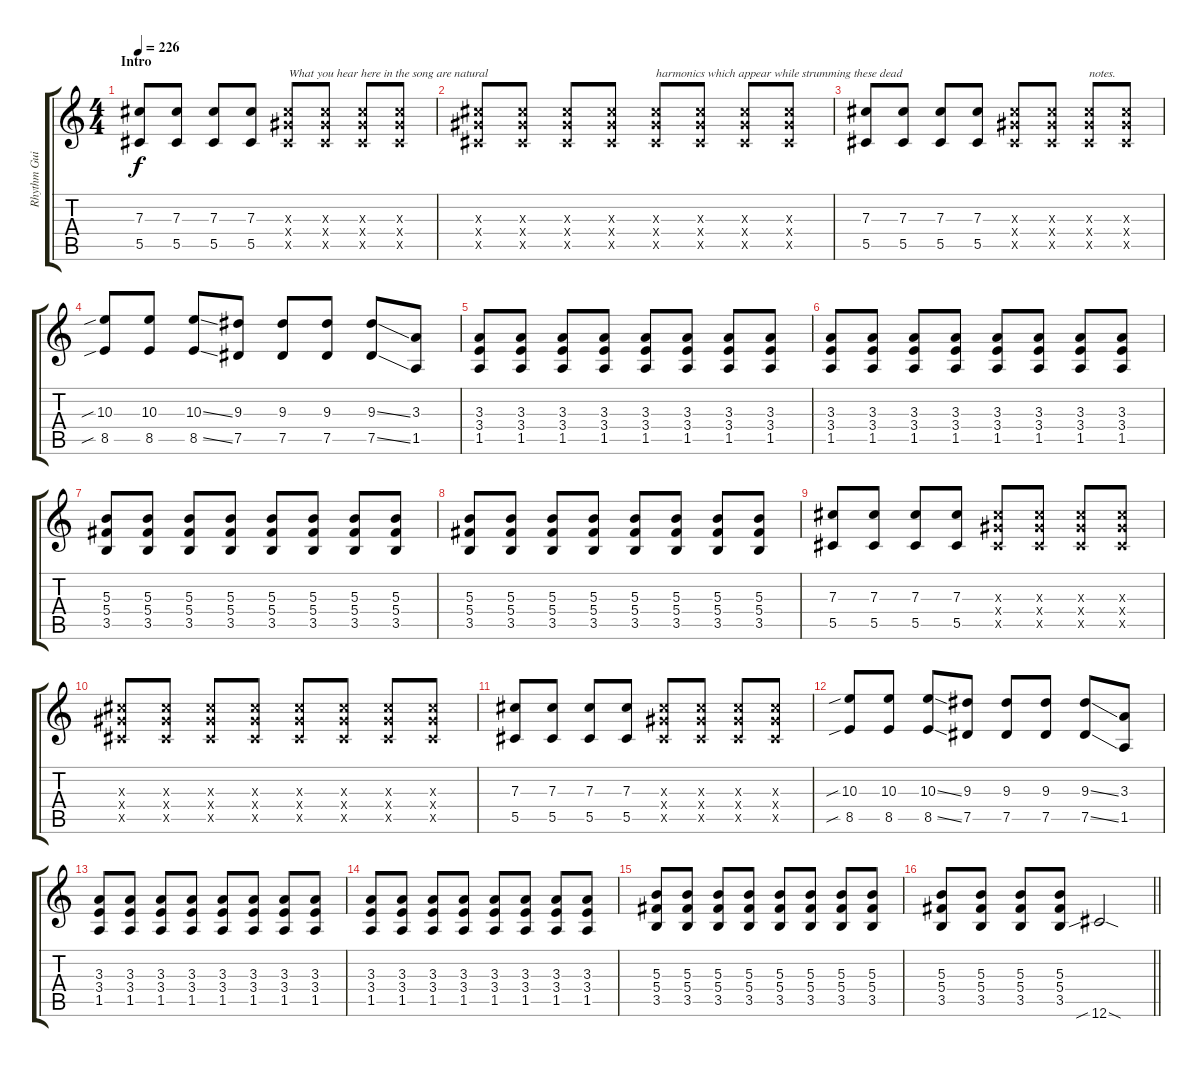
\track ("Rhythm Guitar I" "Rhythm Gui") {instrument overdrivenguitar}
\staff {score tabs}
\tuning (Eb4 Bb3 Gb3 Db3 Ab2 Db2) {hide}
\ts (4 4)
\section ("" "Intro")
\tempo 226
\clef g2
\ks c
(7.3 5.5).8{dy f instrument overdrivenguitar} (7.3 5.5).8 (7.3 5.5).8 (7.3 5.5).8 (7.3{x} 7.4{x} 5.5{x}).8{txt "What you hear here in the song are natural"} (7.3{x} 7.4{x} 5.5{x}).8 (7.3{x} 7.4{x} 5.5{x}).8 (7.3{x} 7.4{x} 5.5{x}).8 |
(7.3{x} 7.4{x} 5.5{x}).8 (7.3{x} 7.4{x} 5.5{x}).8 (7.3{x} 7.4{x} 5.5{x}).8 (7.3{x} 7.4{x} 5.5{x}).8 (7.3{x} 7.4{x} 5.5{x}).8{txt "harmonics which appear while strumming these dead"} (7.3{x} 7.4{x} 5.5{x}).8 (7.3{x} 7.4{x} 5.5{x}).8 (7.3{x} 7.4{x} 5.5{x}).8 |
(7.3 5.5).8 (7.3 5.5).8 (7.3 5.5).8 (7.3 5.5).8 (7.3{x} 7.4{x} 5.5{x}).8 (7.3{x} 7.4{x} 5.5{x}).8 (7.3{x} 7.4{x} 5.5{x}).8{txt "notes."} (7.3{x} 7.4{x} 5.5{x}).8 |
(10.3{sib} 8.5{sib}).8 (10.3 8.5).8 (10.3{ss} 8.5{ss}).8 (9.3 7.5).8 (9.3 7.5).8 (9.3 7.5).8 (9.3{ss} 7.5{ss}).8 (3.3 1.5).8 |
(3.3 3.4 1.5).8 (3.3 3.4 1.5).8 (3.3 3.4 1.5).8 (3.3 3.4 1.5).8 (3.3 3.4 1.5).8 (3.3 3.4 1.5).8 (3.3 3.4 1.5).8 (3.3 3.4 1.5).8 |
(3.3 3.4 1.5).8 (3.3 3.4 1.5).8 (3.3 3.4 1.5).8 (3.3 3.4 1.5).8 (3.3 3.4 1.5).8 (3.3 3.4 1.5).8 (3.3 3.4 1.5).8 (3.3 3.4 1.5).8 |
(5.3 5.4 3.5).8 (5.3 5.4 3.5).8 (5.3 5.4 3.5).8 (5.3 5.4 3.5).8 (5.3 5.4 3.5).8 (5.3 5.4 3.5).8 (5.3 5.4 3.5).8 (5.3 5.4 3.5).8 |
(5.3 5.4 3.5).8 (5.3 5.4 3.5).8 (5.3 5.4 3.5).8 (5.3 5.4 3.5).8 (5.3 5.4 3.5).8 (5.3 5.4 3.5).8 (5.3 5.4 3.5).8 (5.3 5.4 3.5).8 |
(7.3 5.5).8 (7.3 5.5).8 (7.3 5.5).8 (7.3 5.5).8 (7.3{x} 7.4{x} 5.5{x}).8 (7.3{x} 7.4{x} 5.5{x}).8 (7.3{x} 7.4{x} 5.5{x}).8 (7.3{x} 7.4{x} 5.5{x}).8 |
(7.3{x} 7.4{x} 5.5{x}).8 (7.3{x} 7.4{x} 5.5{x}).8 (7.3{x} 7.4{x} 5.5{x}).8 (7.3{x} 7.4{x} 5.5{x}).8 (7.3{x} 7.4{x} 5.5{x}).8 (7.3{x} 7.4{x} 5.5{x}).8 (7.3{x} 7.4{x} 5.5{x}).8 (7.3{x} 7.4{x} 5.5{x}).8 |
(7.3 5.5).8 (7.3 5.5).8 (7.3 5.5).8 (7.3 5.5).8 (7.3{x} 7.4{x} 5.5{x}).8 (7.3{x} 7.4{x} 5.5{x}).8 (7.3{x} 7.4{x} 5.5{x}).8 (7.3{x} 7.4{x} 5.5{x}).8 |
(10.3{sib} 8.5{sib}).8 (10.3 8.5).8 (10.3{ss} 8.5{ss}).8 (9.3 7.5).8 (9.3 7.5).8 (9.3 7.5).8 (9.3{ss} 7.5{ss}).8 (3.3 1.5).8 |
(3.3 3.4 1.5).8 (3.3 3.4 1.5).8 (3.3 3.4 1.5).8 (3.3 3.4 1.5).8 (3.3 3.4 1.5).8 (3.3 3.4 1.5).8 (3.3 3.4 1.5).8 (3.3 3.4 1.5).8 |
(3.3 3.4 1.5).8 (3.3 3.4 1.5).8 (3.3 3.4 1.5).8 (3.3 3.4 1.5).8 (3.3 3.4 1.5).8 (3.3 3.4 1.5).8 (3.3 3.4 1.5).8 (3.3 3.4 1.5).8 |
(5.3 5.4 3.5).8 (5.3 5.4 3.5).8 (5.3 5.4 3.5).8 (5.3 5.4 3.5).8 (5.3 5.4 3.5).8 (5.3 5.4 3.5).8 (5.3 5.4 3.5).8 (5.3 5.4 3.5).8 |
\barLineRight lightlight
(5.3 5.4 3.5).8 (5.3 5.4 3.5).8 (5.3 5.4 3.5).8 (5.3 5.4 3.5).8 12.6{sib sod}.2
